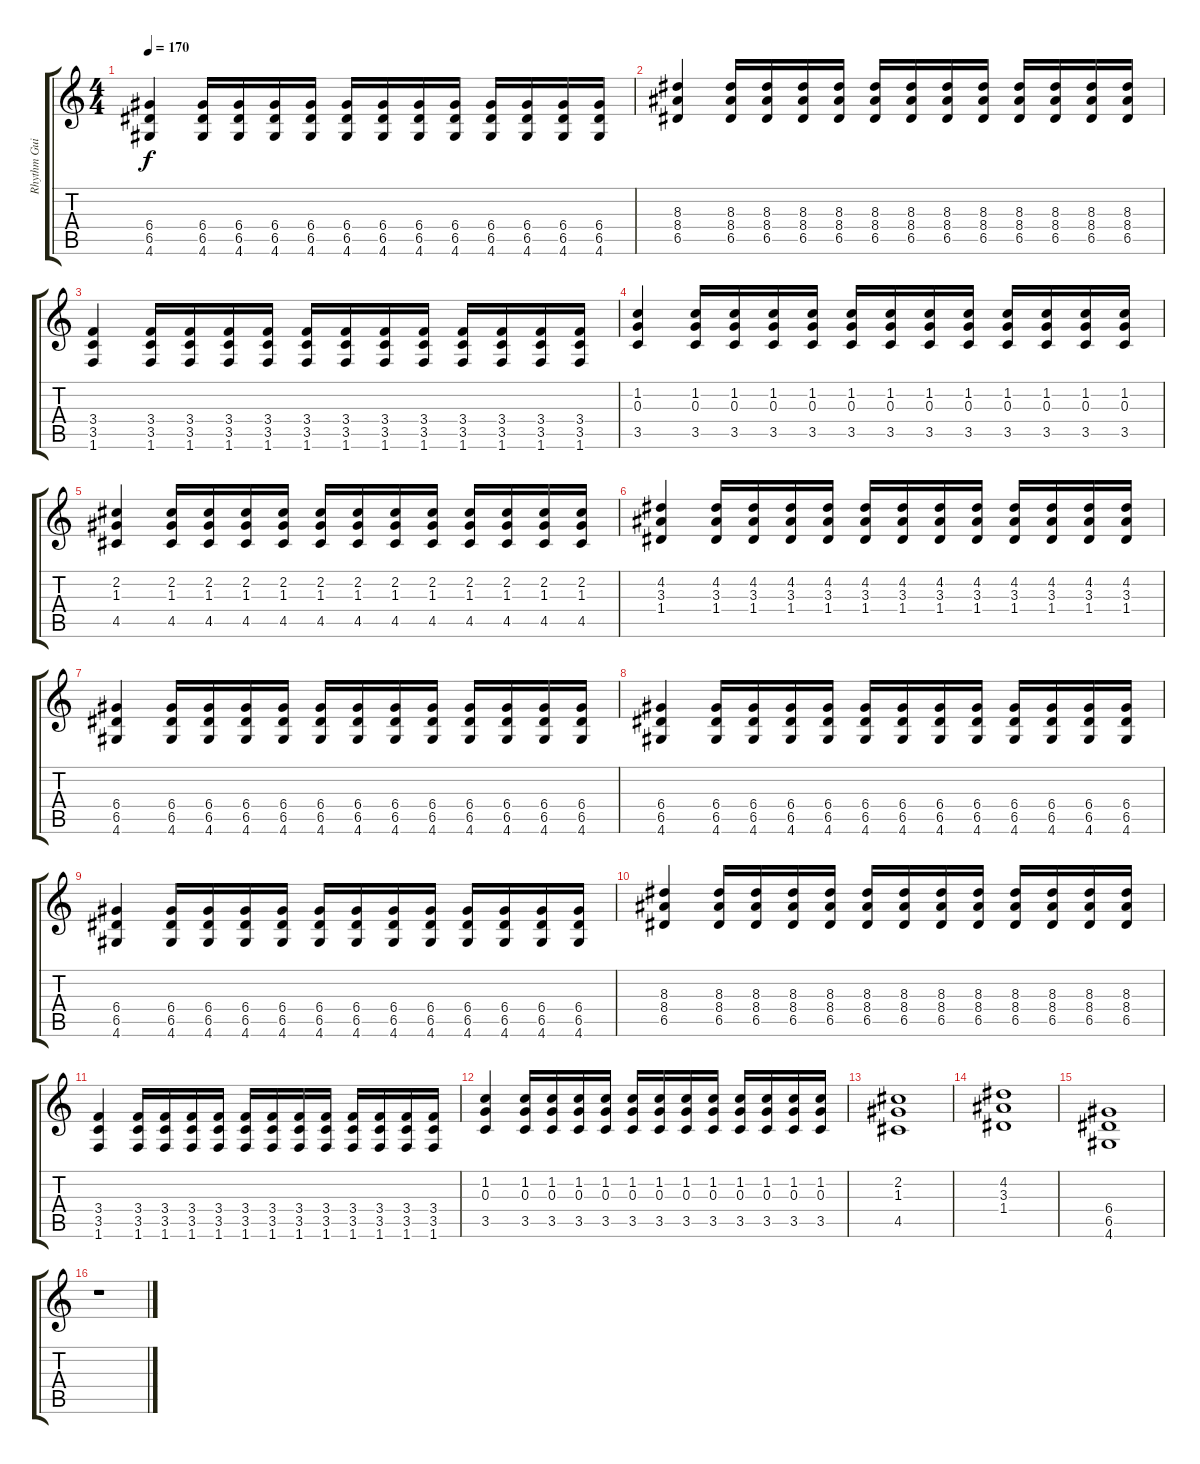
\track ("Rhythm Guitar" "Rhythm Gui") {instrument distortionguitar}
\staff {score tabs}
\tuning (E4 B3 G3 D3 A2 E2) {hide}
\ts (4 4)
\tempo 170
\clef g2
\ks c
(6.4 6.5 4.6).4{dy f} (6.4 6.5 4.6).16 (6.4 6.5 4.6).16 (6.4 6.5 4.6).16 (6.4 6.5 4.6).16 (6.4 6.5 4.6).16 (6.4 6.5 4.6).16 (6.4 6.5 4.6).16 (6.4 6.5 4.6).16 (6.4 6.5 4.6).16 (6.4 6.5 4.6).16 (6.4 6.5 4.6).16 (6.4 6.5 4.6).16 |
(8.3 8.4 6.5).4 (8.3 8.4 6.5).16 (8.3 8.4 6.5).16 (8.3 8.4 6.5).16 (8.3 8.4 6.5).16 (8.3 8.4 6.5).16 (8.3 8.4 6.5).16 (8.3 8.4 6.5).16 (8.3 8.4 6.5).16 (8.3 8.4 6.5).16 (8.3 8.4 6.5).16 (8.3 8.4 6.5).16 (8.3 8.4 6.5).16 |
(3.4 3.5 1.6).4 (3.4 3.5 1.6).16 (3.4 3.5 1.6).16 (3.4 3.5 1.6).16 (3.4 3.5 1.6).16 (3.4 3.5 1.6).16 (3.4 3.5 1.6).16 (3.4 3.5 1.6).16 (3.4 3.5 1.6).16 (3.4 3.5 1.6).16 (3.4 3.5 1.6).16 (3.4 3.5 1.6).16 (3.4 3.5 1.6).16 |
(1.2 0.3 3.5).4 (1.2 0.3 3.5).16 (1.2 0.3 3.5).16 (1.2 0.3 3.5).16 (1.2 0.3 3.5).16 (1.2 0.3 3.5).16 (1.2 0.3 3.5).16 (1.2 0.3 3.5).16 (1.2 0.3 3.5).16 (1.2 0.3 3.5).16 (1.2 0.3 3.5).16 (1.2 0.3 3.5).16 (1.2 0.3 3.5).16 |
(2.2 1.3 4.5).4 (2.2 1.3 4.5).16 (2.2 1.3 4.5).16 (2.2 1.3 4.5).16 (2.2 1.3 4.5).16 (2.2 1.3 4.5).16 (2.2 1.3 4.5).16 (2.2 1.3 4.5).16 (2.2 1.3 4.5).16 (2.2 1.3 4.5).16 (2.2 1.3 4.5).16 (2.2 1.3 4.5).16 (2.2 1.3 4.5).16 |
(4.2 3.3 1.4).4 (4.2 3.3 1.4).16 (4.2 3.3 1.4).16 (4.2 3.3 1.4).16 (4.2 3.3 1.4).16 (4.2 3.3 1.4).16 (4.2 3.3 1.4).16 (4.2 3.3 1.4).16 (4.2 3.3 1.4).16 (4.2 3.3 1.4).16 (4.2 3.3 1.4).16 (4.2 3.3 1.4).16 (4.2 3.3 1.4).16 |
(6.4 6.5 4.6).4 (6.4 6.5 4.6).16 (6.4 6.5 4.6).16 (6.4 6.5 4.6).16 (6.4 6.5 4.6).16 (6.4 6.5 4.6).16 (6.4 6.5 4.6).16 (6.4 6.5 4.6).16 (6.4 6.5 4.6).16 (6.4 6.5 4.6).16 (6.4 6.5 4.6).16 (6.4 6.5 4.6).16 (6.4 6.5 4.6).16 |
(6.4 6.5 4.6).4 (6.4 6.5 4.6).16 (6.4 6.5 4.6).16 (6.4 6.5 4.6).16 (6.4 6.5 4.6).16 (6.4 6.5 4.6).16 (6.4 6.5 4.6).16 (6.4 6.5 4.6).16 (6.4 6.5 4.6).16 (6.4 6.5 4.6).16 (6.4 6.5 4.6).16 (6.4 6.5 4.6).16 (6.4 6.5 4.6).16 |
(6.4 6.5 4.6).4 (6.4 6.5 4.6).16 (6.4 6.5 4.6).16 (6.4 6.5 4.6).16 (6.4 6.5 4.6).16 (6.4 6.5 4.6).16 (6.4 6.5 4.6).16 (6.4 6.5 4.6).16 (6.4 6.5 4.6).16 (6.4 6.5 4.6).16 (6.4 6.5 4.6).16 (6.4 6.5 4.6).16 (6.4 6.5 4.6).16 |
(8.3 8.4 6.5).4 (8.3 8.4 6.5).16 (8.3 8.4 6.5).16 (8.3 8.4 6.5).16 (8.3 8.4 6.5).16 (8.3 8.4 6.5).16 (8.3 8.4 6.5).16 (8.3 8.4 6.5).16 (8.3 8.4 6.5).16 (8.3 8.4 6.5).16 (8.3 8.4 6.5).16 (8.3 8.4 6.5).16 (8.3 8.4 6.5).16 |
(3.4 3.5 1.6).4 (3.4 3.5 1.6).16 (3.4 3.5 1.6).16 (3.4 3.5 1.6).16 (3.4 3.5 1.6).16 (3.4 3.5 1.6).16 (3.4 3.5 1.6).16 (3.4 3.5 1.6).16 (3.4 3.5 1.6).16 (3.4 3.5 1.6).16 (3.4 3.5 1.6).16 (3.4 3.5 1.6).16 (3.4 3.5 1.6).16 |
(1.2 0.3 3.5).4 (1.2 0.3 3.5).16 (1.2 0.3 3.5).16 (1.2 0.3 3.5).16 (1.2 0.3 3.5).16 (1.2 0.3 3.5).16 (1.2 0.3 3.5).16 (1.2 0.3 3.5).16 (1.2 0.3 3.5).16 (1.2 0.3 3.5).16 (1.2 0.3 3.5).16 (1.2 0.3 3.5).16 (1.2 0.3 3.5).16 |
(2.2 1.3 4.5).1 |
(4.2 3.3 1.4).1 |
(6.4 6.5 4.6).1 |
r.1
